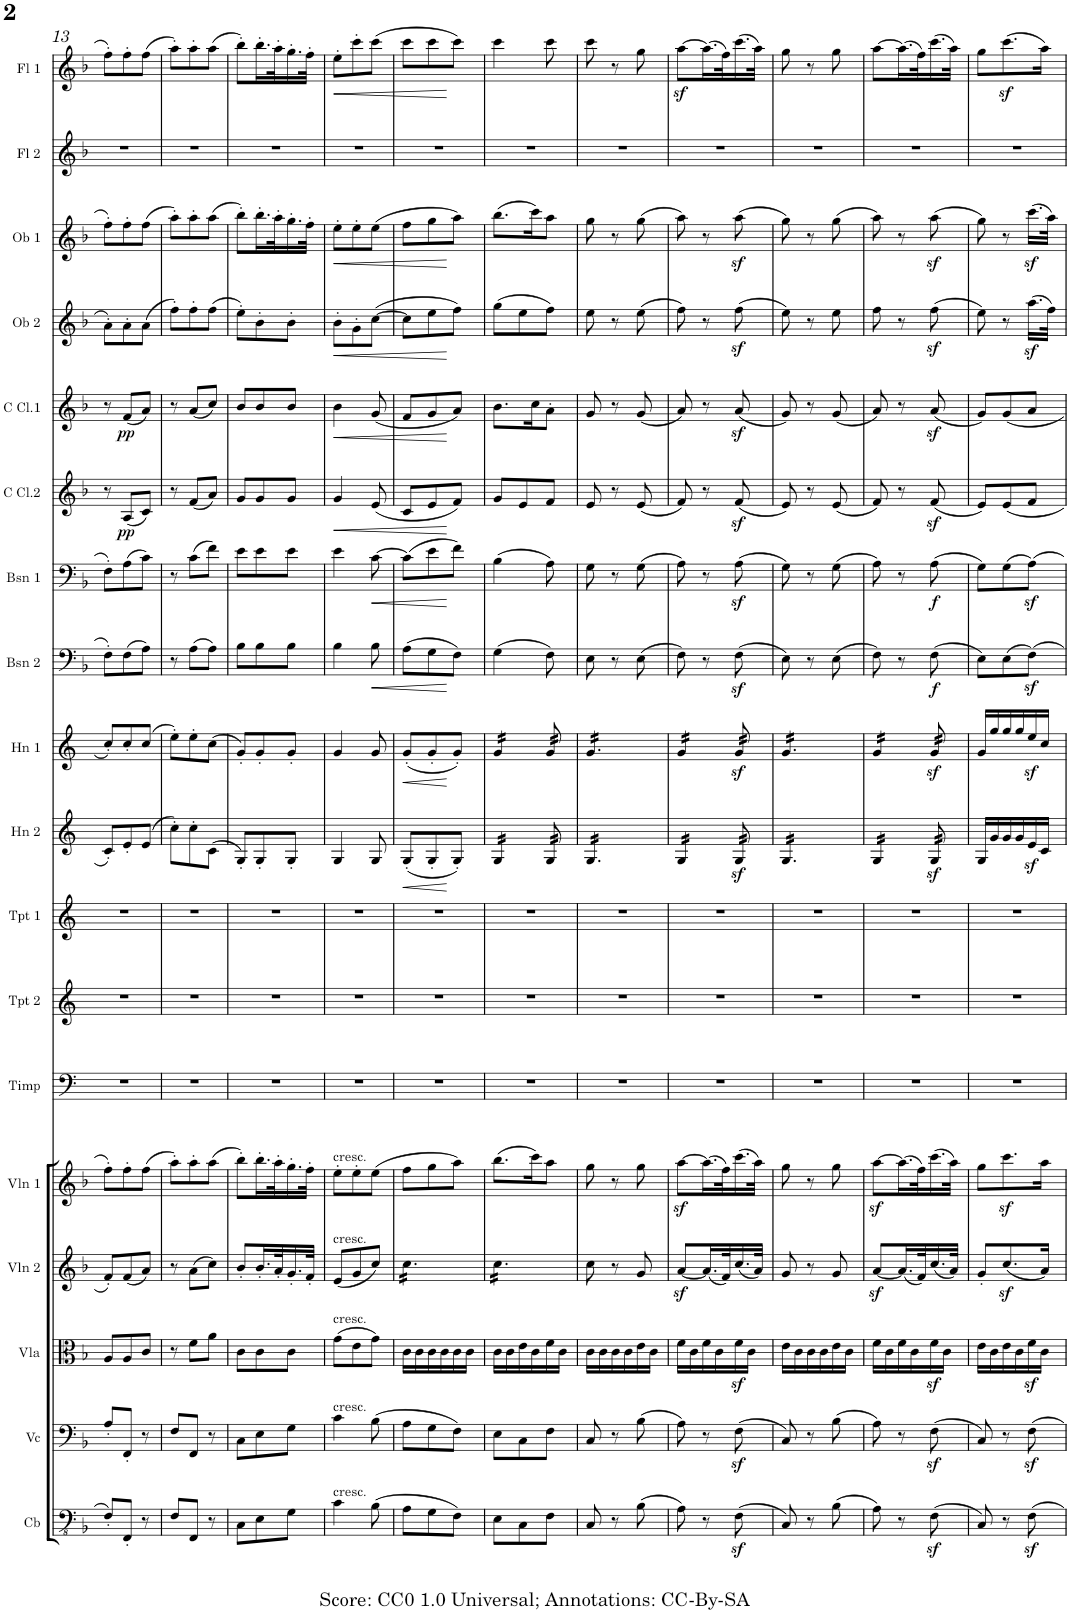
**kern	**kern	**kern	**kern	**kern	**kern	**kern	**kern	**kern	**dynam	**kern	**dynam	**kern	**dynam	**kern	**dynam	**kern	**dynam	**kern	**dynam	**kern	**dynam	**kern	**dynam	**kern	**kern	**dynam
*part18	*part17	*part16	*part15	*part14	*part13	*part12	*part11	*part10	*part10	*part9	*part9	*part8	*part8	*part7	*part7	*part6	*part6	*part5	*part5	*part4	*part4	*part3	*part3	*part2	*part1	*part1
*staff18	*staff17	*staff16	*staff15	*staff14	*staff13	*staff12	*staff11	*staff10	*staff10	*staff9	*staff9	*staff8	*staff8	*staff7	*staff7	*staff6	*staff6	*staff5	*staff5	*staff4	*staff4	*staff3	*staff3	*staff2	*staff1	*staff1
*I"Contrabass	*I"Violoncello	*I"Viola	*I"Violin 2	*I"Violin 1	*I"Timpani	*I"C Trumpet 2	*I"C Trumpet 1	*I"F Horn 2	*	*I"F Horn 1	*	*I"Bassoon 2	*	*I"Bassoon 1	*	*I"C Clarinet 2	*	*I"C Clarinet 1	*	*I"Oboe 2	*	*I"Oboe 1	*	*I"Flute 2	*I"Flute 1	*
*I'Cb	*I'Vc	*I'Vla	*I'Vln 2	*I'Vln 1	*I'Timp	*I'Tpt 2	*I'Tpt 1	*I'Hn 2	*	*I'Hn 1	*	*I'Bsn 2	*	*I'Bsn 1	*	*I'C Cl.2	*	*I'C Cl.1	*	*I'Ob 2	*	*I'Ob 1	*	*I'Fl 2	*I'Fl 1	*
!!LO:PB:g=z
*clefFv4	*clefF4	*clefC3	*clefG2	*clefG2	*clefF4	*clefG2	*clefG2	*clefG2	*	*clefG2	*	*clefF4	*	*clefF4	*	*clefG2	*	*clefG2	*	*clefG2	*	*clefG2	*	*clefG2	*clefG2	*
*	*	*	*	*	*	*	*	*Trd4c7	*	*Trd4c7	*	*	*	*	*	*Trd1c2	*	*Trd1c2	*	*	*	*	*	*	*	*
*k[b-]	*k[b-]	*k[b-]	*k[b-]	*k[b-]	*k[]	*k[]	*k[]	*k[]	*	*k[]	*	*k[b-]	*	*k[b-]	*	*k[b-]	*	*k[b-]	*	*k[b-]	*	*k[b-]	*	*k[b-]	*k[b-]	*
*F:	*F:	*F:	*F:	*F:	*	*	*	*	*	*	*	*F:	*	*F:	*	*F:	*	*F:	*	*F:	*	*F:	*	*F:	*F:	*
*M3/8	*M3/8	*M3/8	*M3/8	*M3/8	*M3/8	*M3/8	*M3/8	*M3/8	*	*M3/8	*	*M3/8	*	*M3/8	*	*M3/8	*	*M3/8	*	*M3/8	*	*M3/8	*	*M3/8	*M3/8	*
=13	=13	=13	=13	=13	=13	=13	=13	=13	=13	=13	=13	=13	=13	=13	=13	=13	=13	=13	=13	=13	=13	=13	=13	=13	=13	=13
8FF'/L	8A'/L	8A/L	8f'/L	8ff'\L	4.r	4.r	4.r	8c'/L	.	8cc'/L	.	8F'\L	.	8F'\L	.	8r	.	8r	.	8a'\L	.	8ff'\L	.	4.r	8ff'\L	.
!	!	!	!	!	!	!	!	!	!	!	!	!	!	!	!	!	!LO:DY:b	!	!LO:DY:b	!	!	!	!	!	!	!
8FFF'/J	8FF'/J	8A/	(8f/	8ff'\	.	.	.	8e'/	.	8cc'/	.	(8F\	.	(8A\	.	(8A/L	pp	(8f/L	pp	8a'\	.	8ff'\	.	.	8ff'\	.
8r	8r	8c/J	8a/J)	(8ff\J	.	.	.	(8e/J	.	(8cc/J	.	8A\J)	.	8c\J)	.	8c/J)	.	8a/J)	.	(8a\J	.	(8ff\J	.	.	(8ff\J	.
=14	=14	=14	=14	=14	=14	=14	=14	=14	=14	=14	=14	=14	=14	=14	=14	=14	=14	=14	=14	=14	=14	=14	=14	=14	=14	=14
8FF/L	8F/L	8r	8r	8aa'\L)	4.r	4.r	4.r	8cc'\L)	.	8ee'\L)	.	8r	.	8r	.	8r	.	8r	.	8ff'\L)	.	8aa'\L)	.	4.r	8aa'\L)	.
8FFF/J	8FF/J	8f\L	(8a\L	8aa'\	.	.	.	8cc'\	.	8ee'\	.	(8A\L	.	(8c\L	.	(8f/L	.	(8a/L	.	8ff'\	.	8aa'\	.	.	8aa'\	.
8r	8r	8a\J	8cc\J)	(8aa\J	.	.	.	(8c\J	.	(8cc\J	.	8A\J)	.	8f\J)	.	8a/J)	.	8cc/J)	.	(8ff\J	.	(8aa\J	.	.	(8aa\J	.
=15	=15	=15	=15	=15	=15	=15	=15	=15	=15	=15	=15	=15	=15	=15	=15	=15	=15	=15	=15	=15	=15	=15	=15	=15	=15	=15
8CC\L	8C\L	8c\L	8b-'/L	8bb-'\L)	4.r	4.r	4.r	8G'/L)	.	8g'/L)	.	8B-\L	.	8e\L	.	8g/L	.	8b-/L	.	8ee'\L)	.	8bb-'\L)	.	4.r	8bb-'\L)	.
8EE\	8E\	8c\	16.b-'/L	16.bb-'\L	.	.	.	8G'/	.	8g'/	.	8B-\	.	8e\	.	8g/	.	8b-/	.	8b-'\	.	16.bb-'\L	.	.	16.bb-'\L	.
.	.	.	32a'/K	32aa'\K	.	.	.	.	.	.	.	.	.	.	.	.	.	.	.	.	.	32aa'\K	.	.	32aa'\K	.
8GG\J	8G\J	8c\J	16.g'/	16.gg'\	.	.	.	8G'/J	.	8g'/J	.	8B-\J	.	8e\J	.	8g/J	.	8b-/J	.	8b-'\J	.	16.gg'\	.	.	16.gg'\	.
.	.	.	32f'/JJk	32ff'\JJk	.	.	.	.	.	.	.	.	.	.	.	.	.	.	.	.	.	32ff'\JJk	.	.	32ff'\JJk	.
=16	=16	=16	=16	=16	=16	=16	=16	=16	=16	=16	=16	=16	=16	=16	=16	=16	=16	=16	=16	=16	=16	=16	=16	=16	=16	=16
!	!	!	!	!LO:TX:a:t=cresc.	!	!	!	!	!	!	!	!	!	!	!	!	!	!	!	!	!	!	!	!	!	!
!	!	!	!LO:TX:a:t=cresc.	!	!	!	!	!	!	!	!	!	!	!	!	!	!	!	!	!	!	!	!	!	!	!
!	!	!LO:TX:a:t=cresc.	!	!	!	!	!	!	!	!	!	!	!	!	!	!	!	!	!	!	!	!	!	!	!	!
!	!LO:TX:a:t=cresc.	!	!	!	!	!	!	!	!	!	!	!	!	!	!	!	!	!	!	!	!	!	!	!	!	!
!LO:TX:a:t=cresc.	!	!	!	!	!	!	!	!	!	!	!	!	!	!	!	!	!	!	!	!	!	!	!	!	!	!
!	!	!	!	!	!	!	!	!	!	!	!	!	!	!	!	!	!LO:HP:b	!	!LO:HP:b	!	!LO:HP:b	!	!LO:HP:b	!	!	!LO:HP:b
4C\	4c\	(8g\L	(8e/L	8ee'\L	4.r	4.r	4.r	4G/	.	4g/	.	4B-\	.	4e\	.	4g/	<	4b-\	<	8b-'\L	<	8ee'\L	<	4.r	8ee'\L	<
.	.	8e\	8g/	8ee'\	.	.	.	.	.	.	.	.	.	.	.	.	.	.	.	8g'\	.	8ee'\	.	.	8ccc'\	.
!	!	!	!	!	!	!	!	!	!	!	!	!	!LO:HP:b	!	!LO:HP:b	!	!	!	!	!	!	!	!	!	!	!
(8BB-\	(8B-\	8g\J)	8cc/J)	(8ee\J	.	.	.	8G/	.	8g/	.	8B-\	<	[8c\	<	(8e/	.	(8g/	.	([8cc\J	.	(8ee\J	.	.	(8ccc\J	.
=17	=17	=17	=17	=17	=17	=17	=17	=17	=17	=17	=17	=17	=17	=17	=17	=17	=17	=17	=17	=17	=17	=17	=17	=17	=17	=17
!	!	!	!	!	!	!	!	!	!LO:HP:b	!	!LO:HP:b	!	!	!	!	!	!	!	!	!	!	!	!	!	!	!
*	*	*	*tremolo	*	*	*	*	*	*	*	*	*	*	*	*	*	*	*	*	*	*	*	*	*	*	*
8AA\L	8A\L	16c\LL	16cc\LL	8ff\L	4.r	4.r	4.r	(8G'/L	<	(8g'/L	<	(8A\L	.	(8c\L]	.	8c/L	.	8f/L	.	8cc\L]	.	8ff\L	.	4.r	8ccc\L	.
.	.	16c\	16cc\	.	.	.	.	.	.	.	.	.	.	.	.	.	.	.	.	.	.	.	.	.	.	.
8GG\	8G\	16c\	16cc\	8gg\	.	.	.	8G'/	.	8g'/	.	8G\	.	8e\	.	8e/	.	8g/	.	8ee\	.	8gg\	.	.	8ccc\	.
.	.	16c\	16cc\	.	.	.	.	.	.	.	.	.	.	.	.	.	.	.	.	.	.	.	.	.	.	.
8FF\J)	8F\J)	16c\	16cc\	8aa\J)	.	.	.	8G'/J)	[	8g'/J)	[	8F\J)	[	8f\J)	[	8f/J)	[	8a/J)	[	8ff\J)	[	8aa\J)	[	.	8ccc\J)	[
.	.	16c\JJ	16cc\JJ	.	.	.	.	.	.	.	.	.	.	.	.	.	.	.	.	.	.	.	.	.	.	.
=18	=18	=18	=18	=18	=18	=18	=18	=18	=18	=18	=18	=18	=18	=18	=18	=18	=18	=18	=18	=18	=18	=18	=18	=18	=18	=18
*	*	*	*	*	*	*	*	*tremolo	*	*	*	*	*	*	*	*	*	*	*	*	*	*	*	*	*	*
*	*	*	*	*	*	*	*	*	*	*tremolo	*	*	*	*	*	*	*	*	*	*	*	*	*	*	*	*
8EE\L	8E\L	16c\LL	16cc\LL	(8.bb-\L	4.r	4.r	4.r	16G/LL	.	16g/LL	.	(4G\	.	(4B-\	.	8g/L	.	8.b-\L	.	(8gg\L	.	(8.bb-\L	.	4.r	4ccc\	.
.	.	16c\	16cc\	.	.	.	.	16G/	.	16g/	.	.	.	.	.	.	.	.	.	.	.	.	.	.	.	.
8CC\	8C\	16e\	16cc\	.	.	.	.	16G/	.	16g/	.	.	.	.	.	8e/	.	.	.	8ee\	.	.	.	.	.	.
.	.	16c\	16cc\	16ccc\K)	.	.	.	16G/JJ	.	16g/JJ	.	.	.	.	.	.	.	16cc\K	.	.	.	16ccc\K)	.	.	.	.
8FF\J	8F\J	16f\	16cc\	8aa\J	.	.	.	32G/	.	32g/	.	8F\)	.	8A\)	.	8f/J	.	8a'\J	.	8ff\J)	.	8aa\J	.	.	8ccc\	.
.	.	.	.	.	.	.	.	32G/	.	32g/	.	.	.	.	.	.	.	.	.	.	.	.	.	.	.	.
.	.	16c\JJ	16cc\JJ	.	.	.	.	32G/	.	32g/	.	.	.	.	.	.	.	.	.	.	.	.	.	.	.	.
*	*	*	*Xtremolo	*	*	*	*	*	*	*	*	*	*	*	*	*	*	*	*	*	*	*	*	*	*	*
.	.	.	.	.	.	.	.	32G/	.	32g/	.	.	.	.	.	.	.	.	.	.	.	.	.	.	.	.
=19	=19	=19	=19	=19	=19	=19	=19	=19	=19	=19	=19	=19	=19	=19	=19	=19	=19	=19	=19	=19	=19	=19	=19	=19	=19	=19
8CC/	8C/	16c\LL	8cc\	8gg\	4.r	4.r	4.r	16G/LL	.	16g/LL	.	8E\	.	8G\	.	8e/	.	8g/	.	8ee\	.	8gg\	.	4.r	8ccc\	.
.	.	16c\	.	.	.	.	.	16G/	.	16g/	.	.	.	.	.	.	.	.	.	.	.	.	.	.	.	.
8r	8r	16c\	8r	8r	.	.	.	16G/	.	16g/	.	8r	.	8r	.	8r	.	8r	.	8r	.	8r	.	.	8r	.
.	.	16c\	.	.	.	.	.	16G/	.	16g/	.	.	.	.	.	.	.	.	.	.	.	.	.	.	.	.
(8BB-\	(8B-\	16e\	8g/	8gg\	.	.	.	16G/	.	16g/	.	(8E\	.	(8G\	.	(8e/	.	(8g/	.	(8ee\	.	(8gg\	.	.	8gg\	.
.	.	16c\JJ	.	.	.	.	.	16G/JJ	.	16g/JJ	.	.	.	.	.	.	.	.	.	.	.	.	.	.	.	.
=20	=20	=20	=20	=20	=20	=20	=20	=20	=20	=20	=20	=20	=20	=20	=20	=20	=20	=20	=20	=20	=20	=20	=20	=20	=20	=20
8AA\)	8A\)	16f\LL	[8az</L	[8aaz<\L	4.r	4.r	4.r	16G/LL	.	16g/LL	.	8F\)	.	8A\)	.	8f/)	.	8a/)	.	8ff\)	.	8aa\)	.	4.r	[8aaz<\L	.
.	.	16c\	.	.	.	.	.	16G/	.	16g/	.	.	.	.	.	.	.	.	.	.	.	.	.	.	.	.
8r	8r	16f\	(16.a/L]	(16.aa\L]	.	.	.	16G/	.	16g/	.	8r	.	8r	.	8r	.	8r	.	8r	.	8r	.	.	(16.aa\L]	.
.	.	16c\	.	.	.	.	.	16G/JJ	.	16g/JJ	.	.	.	.	.	.	.	.	.	.	.	.	.	.	.	.
.	.	.	32f/K)	32ff\K)	.	.	.	.	.	.	.	.	.	.	.	.	.	.	.	.	.	.	.	.	32ff\K)	.
(8FFz<\	(8Fz<\	16fz<\	(16.cc/	(16.ccc\	.	.	.	32Gz</	.	32gz</	.	(8Fz<\	.	(8Az<\	.	(8fz</	.	(8az</	.	(8ffz<\	.	(8aaz<\	.	.	(16.ccc\	.
.	.	.	.	.	.	.	.	32Gz</	.	32gz</	.	.	.	.	.	.	.	.	.	.	.	.	.	.	.	.
.	.	16c\JJ	.	.	.	.	.	32Gz</	.	32gz</	.	.	.	.	.	.	.	.	.	.	.	.	.	.	.	.
.	.	.	32a/JJk)	32aa\JJk)	.	.	.	32Gz</	.	32gz</	.	.	.	.	.	.	.	.	.	.	.	.	.	.	32aa\JJk)	.
=21	=21	=21	=21	=21	=21	=21	=21	=21	=21	=21	=21	=21	=21	=21	=21	=21	=21	=21	=21	=21	=21	=21	=21	=21	=21	=21
8CC/)	8C/)	16e\LL	8g/	8gg\	4.r	4.r	4.r	16G/LL	.	16g/LL	.	8E\)	.	8G\)	.	8e/)	.	8g/)	.	8ee\)	.	8gg\)	.	4.r	8gg\	.
.	.	16c\	.	.	.	.	.	16G/	.	16g/	.	.	.	.	.	.	.	.	.	.	.	.	.	.	.	.
8r	8r	16c\	8r	8r	.	.	.	16G/	.	16g/	.	8r	.	8r	.	8r	.	8r	.	8r	.	8r	.	.	8r	.
.	.	16c\	.	.	.	.	.	16G/	.	16g/	.	.	.	.	.	.	.	.	.	.	.	.	.	.	.	.
(8BB-\	(8B-\	16e\	8g/	8gg\	.	.	.	16G/	.	16g/	.	(8E\	.	(8G\	.	(8e/	.	(8g/	.	8ee\	.	(8gg\	.	.	8gg\	.
.	.	16c\JJ	.	.	.	.	.	16G/JJ	.	16g/JJ	.	.	.	.	.	.	.	.	.	.	.	.	.	.	.	.
=22	=22	=22	=22	=22	=22	=22	=22	=22	=22	=22	=22	=22	=22	=22	=22	=22	=22	=22	=22	=22	=22	=22	=22	=22	=22	=22
8AA\)	8A\)	16f\LL	[8az</L	[8aaz<\L	4.r	4.r	4.r	16G/LL	.	16g/LL	.	8F\)	.	8A\)	.	8f/)	.	8a/)	.	8ff\	.	8aa\)	.	4.r	[8aa\L	.
.	.	16c\	.	.	.	.	.	16G/	.	16g/	.	.	.	.	.	.	.	.	.	.	.	.	.	.	.	.
8r	8r	16f\	(16.a/L]	(16.aa\L]	.	.	.	16G/	.	16g/	.	8r	.	8r	.	8r	.	8r	.	8r	.	8r	.	.	(16.aa\L]	.
.	.	16c\	.	.	.	.	.	16G/JJ	.	16g/JJ	.	.	.	.	.	.	.	.	.	.	.	.	.	.	.	.
.	.	.	32f/K)	32ff\K)	.	.	.	.	.	.	.	.	.	.	.	.	.	.	.	.	.	.	.	.	32ff\K)	.
!	!	!	!	!	!	!	!	!	!	!	!	!	!LO:DY:b	!	!LO:DY:b	!	!	!	!	!	!	!	!	!	!	!
(8FFz<\	(8Fz<\	16fz<\	(16.cc/	(16.ccc\	.	.	.	32Gz</	.	32gz</	.	(8F\	f	(8A\	f	(8fz</	.	(8az</	.	(8ffz<\	.	(8aaz<\	.	.	(16.ccc\	.
.	.	.	.	.	.	.	.	32Gz</	.	32gz</	.	.	.	.	.	.	.	.	.	.	.	.	.	.	.	.
.	.	16c\JJ	.	.	.	.	.	32Gz</	.	32gz</	.	.	.	.	.	.	.	.	.	.	.	.	.	.	.	.
.	.	.	32a/JJk)	32aa\JJk)	.	.	.	32Gz</	.	32gz</	.	.	.	.	.	.	.	.	.	.	.	.	.	.	32aa\JJk)	.
*	*	*	*	*	*	*	*	*	*	*Xtremolo	*	*	*	*	*	*	*	*	*	*	*	*	*	*	*	*
*	*	*	*	*	*	*	*	*Xtremolo	*	*	*	*	*	*	*	*	*	*	*	*	*	*	*	*	*	*
=23	=23	=23	=23	=23	=23	=23	=23	=23	=23	=23	=23	=23	=23	=23	=23	=23	=23	=23	=23	=23	=23	=23	=23	=23	=23	=23
8CC/)	8C/)	16e\LL	8g'/L	8gg\L	4.r	4.r	4.r	16G/LL	.	16g/LL	.	8E\L)	.	8G\L)	.	8e/L)	.	8g/L)	.	8ee\)	.	8gg\)	.	4.r	8gg\L	.
.	.	16c\	.	.	.	.	.	16g/	.	16gg/	.	.	.	.	.	.	.	.	.	.	.	.	.	.	.	.
8r	8r	16e\	(8.ccz</	8.cccz<\	.	.	.	16g/	.	16gg/	.	(8E\	.	(8G\	.	8e/	.	8g/	.	8r	.	8r	.	.	(8.cccz<\	.
.	.	16c\	.	.	.	.	.	16g/	.	16gg/	.	.	.	.	.	.	.	.	.	.	.	.	.	.	.	.
8FFz<\	8Fz<\	16fz<\	.	.	.	.	.	16ez</	.	16eez</	.	8Fz<\J)	.	8Az<\J)	.	8f/J	.	8a/J	.	(16.aaz<\LL	.	(16.cccz<\LL	.	.	.	.
.	.	16c\JJ	16a/Jk)	16aa\Jk	.	.	.	16c/JJ	.	16cc/JJ	.	.	.	.	.	.	.	.	.	.	.	.	.	.	16aa\Jk)	.
.	.	.	.	.	.	.	.	.	.	.	.	.	.	.	.	.	.	.	.	32ff\JJk)	.	32aa\JJk)	.	.	.	.
=	=	=	=	=	=	=	=	=	=	=	=	=	=	=	=	=	=	=	=	=	=	=	=	=	=	=
*-	*-	*-	*-	*-	*-	*-	*-	*-	*-	*-	*-	*-	*-	*-	*-	*-	*-	*-	*-	*-	*-	*-	*-	*-	*-	*-
